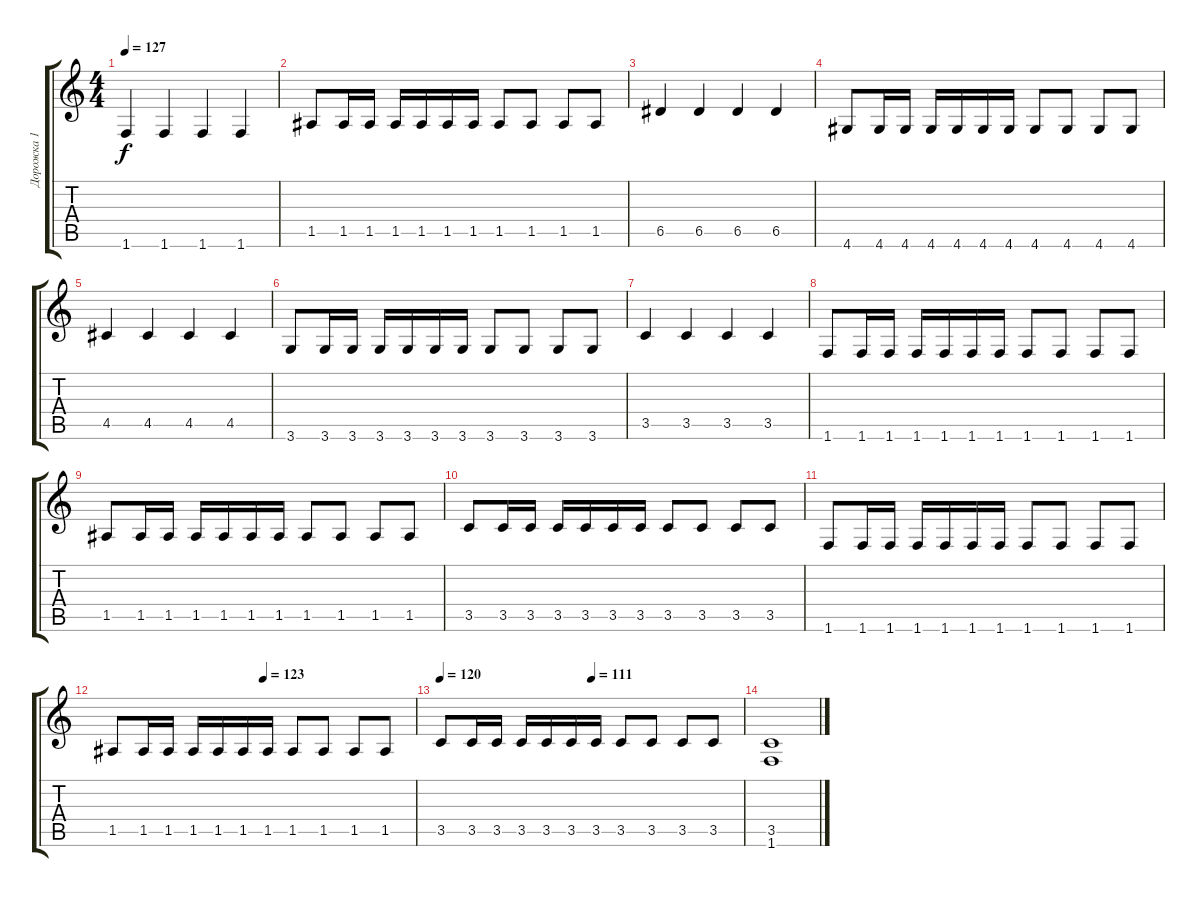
\track ("Дорожка 1" "Дорожка 1") {instrument distortionguitar}
\staff {score tabs}
\tuning (E4 B3 G3 D3 A2 E2) {hide}
\ts (4 4)
\tempo 127
\clef g2
\ks c
1.6.4{dy f} 1.6.4 1.6.4 1.6.4 |
1.5.8 1.5.16 1.5.16 1.5.16 1.5.16 1.5.16 1.5.16 1.5.8 1.5.8 1.5.8 1.5.8 |
6.5.4 6.5.4 6.5.4 6.5.4 |
4.6.8 4.6.16 4.6.16 4.6.16 4.6.16 4.6.16 4.6.16 4.6.8 4.6.8 4.6.8 4.6.8 |
4.5.4 4.5.4 4.5.4 4.5.4 |
3.6.8 3.6.16 3.6.16 3.6.16 3.6.16 3.6.16 3.6.16 3.6.8 3.6.8 3.6.8 3.6.8 |
3.5.4 3.5.4 3.5.4 3.5.4 |
1.6.8 1.6.16 1.6.16 1.6.16 1.6.16 1.6.16 1.6.16 1.6.8 1.6.8 1.6.8 1.6.8 |
1.5.8 1.5.16 1.5.16 1.5.16 1.5.16 1.5.16 1.5.16 1.5.8 1.5.8 1.5.8 1.5.8 |
3.5.8 3.5.16 3.5.16 3.5.16 3.5.16 3.5.16 3.5.16 3.5.8 3.5.8 3.5.8 3.5.8 |
1.6.8 1.6.16 1.6.16 1.6.16 1.6.16 1.6.16 1.6.16 1.6.8 1.6.8 1.6.8 1.6.8 |
\tempo (123 0.5)
1.5.8 1.5.16 1.5.16 1.5.16 1.5.16 1.5.16 1.5.16 1.5.8 1.5.8 1.5.8 1.5.8 |
\tempo 120
\tempo (111 0.5)
3.5.8 3.5.16 3.5.16 3.5.16 3.5.16 3.5.16 3.5.16 3.5.8 3.5.8 3.5.8 3.5.8 |
(3.5 1.6).1
